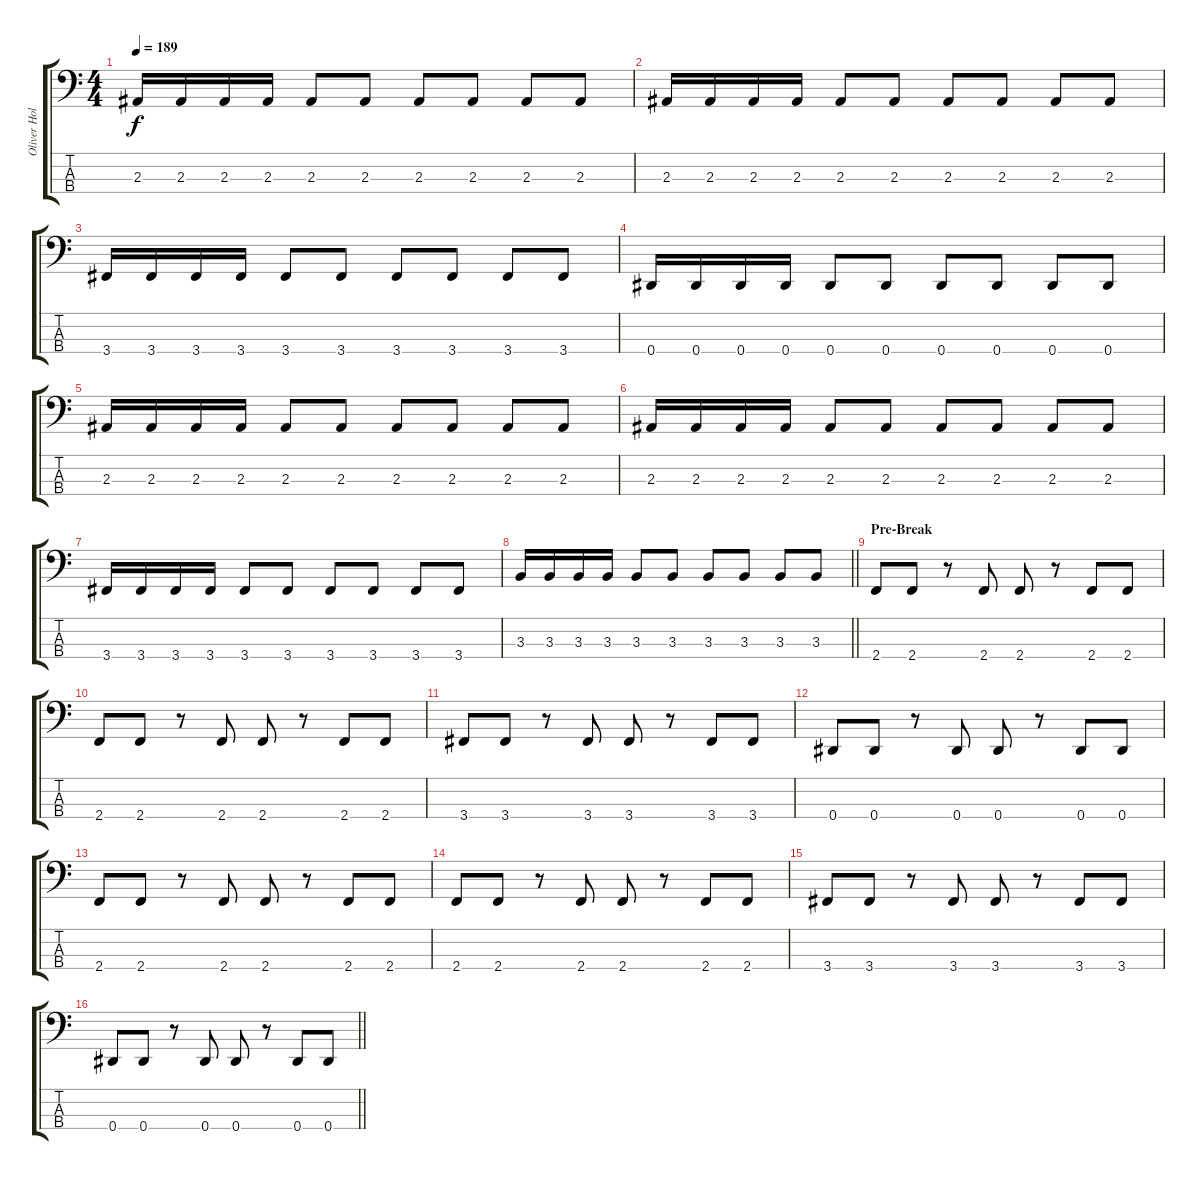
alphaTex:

\track ("Oliver Holzwarth" "Oliver Hol") {instrument electricbassfinger}
\staff {score tabs}
\tuning (Gb2 Db2 Ab1 Eb1) {hide}
\ts (4 4)
\tempo 189
\clef f4
\ks c
2.3.16{dy f} 2.3.16 2.3.16 2.3.16 2.3.8 2.3.8 2.3.8 2.3.8 2.3.8 2.3.8 |
2.3.16 2.3.16 2.3.16 2.3.16 2.3.8 2.3.8 2.3.8 2.3.8 2.3.8 2.3.8 |
3.4.16 3.4.16 3.4.16 3.4.16 3.4.8 3.4.8 3.4.8 3.4.8 3.4.8 3.4.8 |
0.4.16 0.4.16 0.4.16 0.4.16 0.4.8 0.4.8 0.4.8 0.4.8 0.4.8 0.4.8 |
2.3.16 2.3.16 2.3.16 2.3.16 2.3.8 2.3.8 2.3.8 2.3.8 2.3.8 2.3.8 |
2.3.16 2.3.16 2.3.16 2.3.16 2.3.8 2.3.8 2.3.8 2.3.8 2.3.8 2.3.8 |
3.4.16 3.4.16 3.4.16 3.4.16 3.4.8 3.4.8 3.4.8 3.4.8 3.4.8 3.4.8 |
\barLineRight lightlight
3.3.16 3.3.16 3.3.16 3.3.16 3.3.8 3.3.8 3.3.8 3.3.8 3.3.8 3.3.8 |
\section ("" "Pre-Break")
2.4.8 2.4.8 r.8 2.4.8 2.4.8 r.8 2.4.8 2.4.8 |
2.4.8 2.4.8 r.8 2.4.8 2.4.8 r.8 2.4.8 2.4.8 |
3.4.8 3.4.8 r.8 3.4.8 3.4.8 r.8 3.4.8 3.4.8 |
0.4.8 0.4.8 r.8 0.4.8 0.4.8 r.8 0.4.8 0.4.8 |
2.4.8 2.4.8 r.8 2.4.8 2.4.8 r.8 2.4.8 2.4.8 |
2.4.8 2.4.8 r.8 2.4.8 2.4.8 r.8 2.4.8 2.4.8 |
3.4.8 3.4.8 r.8 3.4.8 3.4.8 r.8 3.4.8 3.4.8 |
\barLineRight lightlight
0.4.8 0.4.8 r.8 0.4.8 0.4.8 r.8 0.4.8 0.4.8
